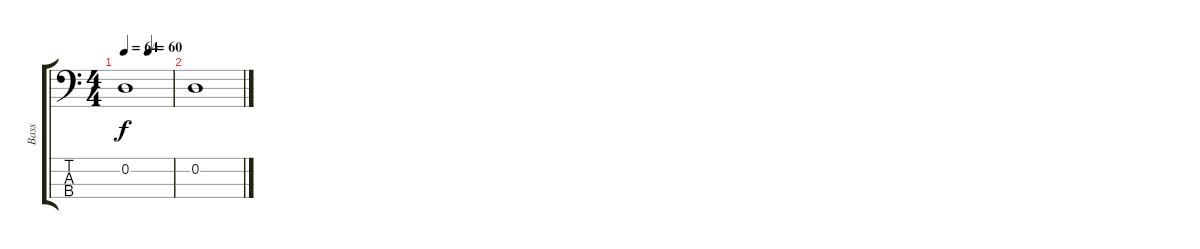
\track ("Bass" "Bass") {instrument electricbassfinger}
\staff {score tabs}
\tuning (G2 D2 A1 E1) {hide}
\ts (4 4)
\tempo 64
\tempo (60 0.5)
\clef f4
\ks c
0.2.1{dy f} |
0.2.1
